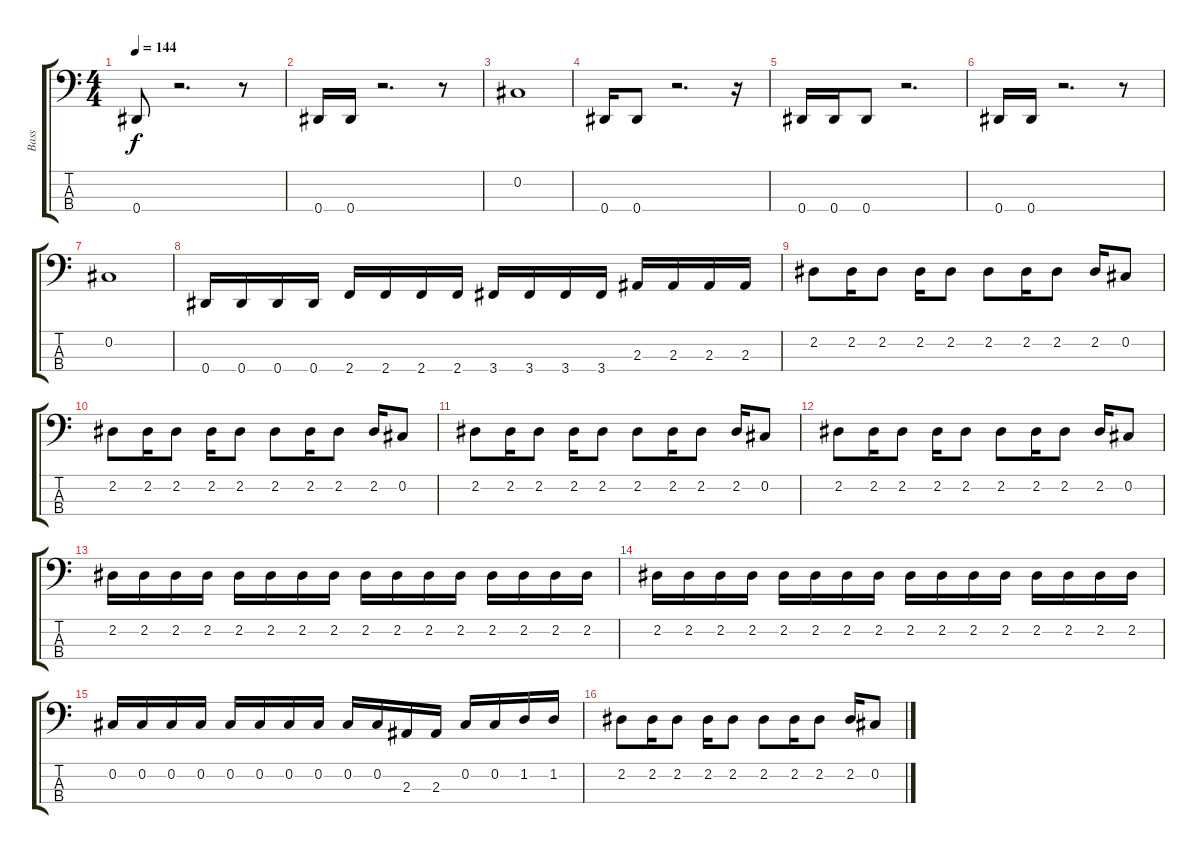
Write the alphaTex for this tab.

\track ("Bass" "Bass") {instrument electricbasspick}
\staff {score tabs}
\tuning (Gb2 Db2 Ab1 Eb1) {hide}
\ts (4 4)
\tempo 144
\clef f4
\ks c
0.4.8{dy f instrument electricbasspick} r.2{d} r.8 |
0.4.16 0.4.16 r.2{d} r.8 |
0.2.1 |
0.4.16 0.4.8 r.2{d} r.16 |
0.4.16 0.4.16 0.4.8 r.2{d} |
0.4.16 0.4.16 r.2{d} r.8 |
0.2.1 |
0.4.16 0.4.16 0.4.16 0.4.16 2.4.16 2.4.16 2.4.16 2.4.16 3.4.16 3.4.16 3.4.16 3.4.16 2.3.16 2.3.16 2.3.16 2.3.16 |
2.2.8 2.2.16 2.2.8 2.2.16 2.2.8 2.2.8 2.2.16 2.2.8 2.2.16 0.2.8 |
2.2.8 2.2.16 2.2.8 2.2.16 2.2.8 2.2.8 2.2.16 2.2.8 2.2.16 0.2.8 |
2.2.8 2.2.16 2.2.8 2.2.16 2.2.8 2.2.8 2.2.16 2.2.8 2.2.16 0.2.8 |
2.2.8 2.2.16 2.2.8 2.2.16 2.2.8 2.2.8 2.2.16 2.2.8 2.2.16 0.2.8 |
2.2.16 2.2.16 2.2.16 2.2.16 2.2.16 2.2.16 2.2.16 2.2.16 2.2.16 2.2.16 2.2.16 2.2.16 2.2.16 2.2.16 2.2.16 2.2.16 |
2.2.16 2.2.16 2.2.16 2.2.16 2.2.16 2.2.16 2.2.16 2.2.16 2.2.16 2.2.16 2.2.16 2.2.16 2.2.16 2.2.16 2.2.16 2.2.16 |
0.2.16 0.2.16 0.2.16 0.2.16 0.2.16 0.2.16 0.2.16 0.2.16 0.2.16 0.2.16 2.3.16 2.3.16 0.2.16 0.2.16 1.2.16 1.2.16 |
2.2.8 2.2.16 2.2.8 2.2.16 2.2.8 2.2.8 2.2.16 2.2.8 2.2.16 0.2.8
